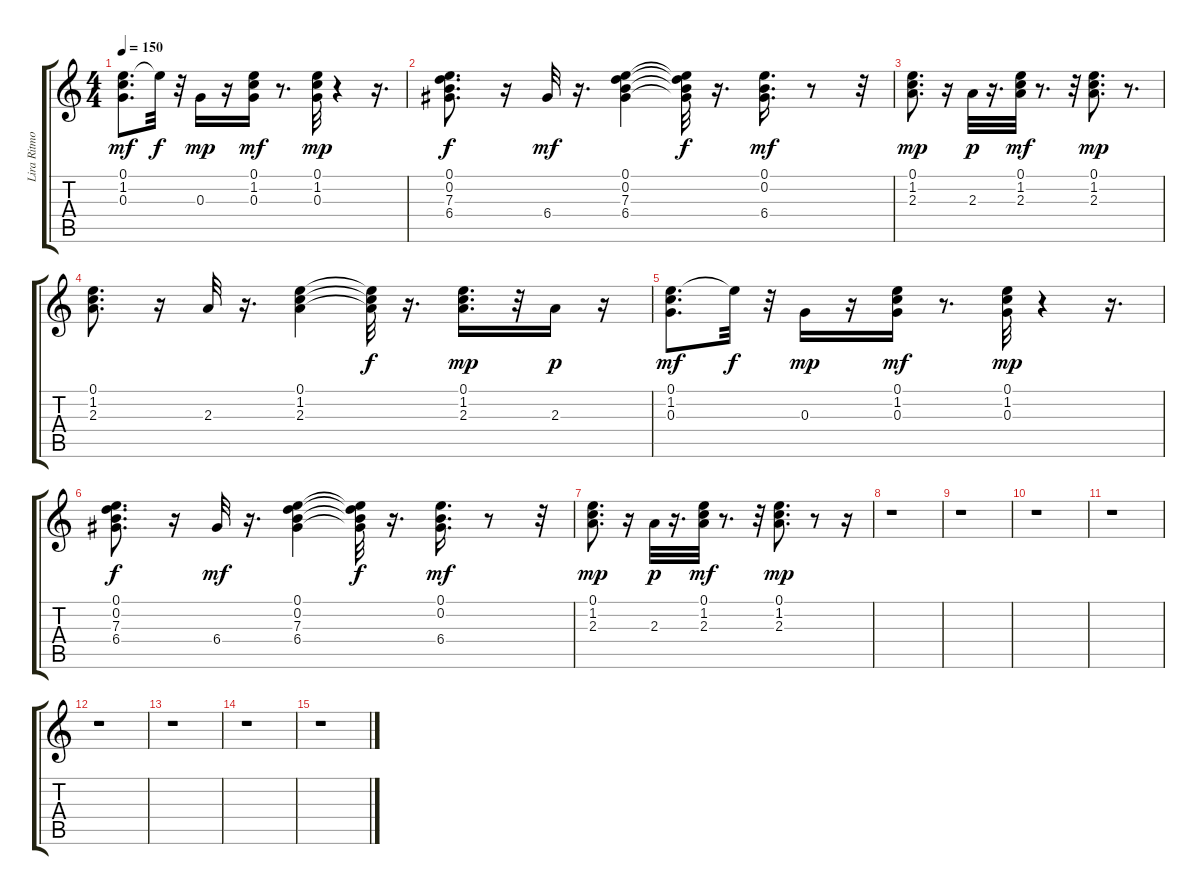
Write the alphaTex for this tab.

\track ("Lira Ritmo" "Lira Ritmo") {instrument acousticguitarsteel}
\staff {score tabs}
\tuning (E4 B3 G3 D3 A2 E2) {hide}
\ts (4 4)
\tempo 150
\clef g2
\ks c
(0.1 1.2 0.3).8{d dy mf} 0.1{t}.32{dy f} r.32 0.3.16{dy mp} r.16 (0.1 1.2 0.3).16{dy mf} r.8{d} (0.1 1.2 0.3).32{dy mp} r.4 r.16{d} |
(0.1 0.2 7.3 6.4).8{d dy f} r.16 6.4.32{dy mf} r.16{d} (0.1 0.2 7.3 6.4).4 (0.1{t} 0.2{t} 7.3{t} 6.4{t}).32{dy f} r.16{d} (0.1 0.2 6.4).16{d dy mf} r.8 r.32 |
(0.1 1.2 2.3).8{d dy mp} r.16 2.3.32{dy p} r.16{d} (0.1 1.2 2.3).32{dy mf} r.8{d} r.32 (0.1 1.2 2.3).8{d dy mp} r.8{d} |
(0.1 1.2 2.3).8{d} r.16 2.3.32 r.16{d} (0.1 1.2 2.3).4 (0.1{t} 1.2{t} 2.3{t}).32{dy f} r.16{d} (0.1 1.2 2.3).16{d dy mp} r.32 2.3.16{dy p} r.16 |
(0.1 1.2 0.3).8{d dy mf} 0.1{t}.32{dy f} r.32 0.3.16{dy mp} r.16 (0.1 1.2 0.3).16{dy mf} r.8{d} (0.1 1.2 0.3).32{dy mp} r.4 r.16{d} |
(0.1 0.2 7.3 6.4).8{d dy f} r.16 6.4.32{dy mf} r.16{d} (0.1 0.2 7.3 6.4).4 (0.1{t} 0.2{t} 7.3{t} 6.4{t}).32{dy f} r.16{d} (0.1 0.2 6.4).16{d dy mf} r.8 r.32 |
(0.1 1.2 2.3).8{d dy mp} r.16 2.3.32{dy p} r.16{d} (0.1 1.2 2.3).32{dy mf} r.8{d} r.32 (0.1 1.2 2.3).8{d dy mp} r.8 r.16 |
r.1 |
r.1 |
r.1 |
r.1 |
r.1 |
r.1 |
r.1 |
r.1
